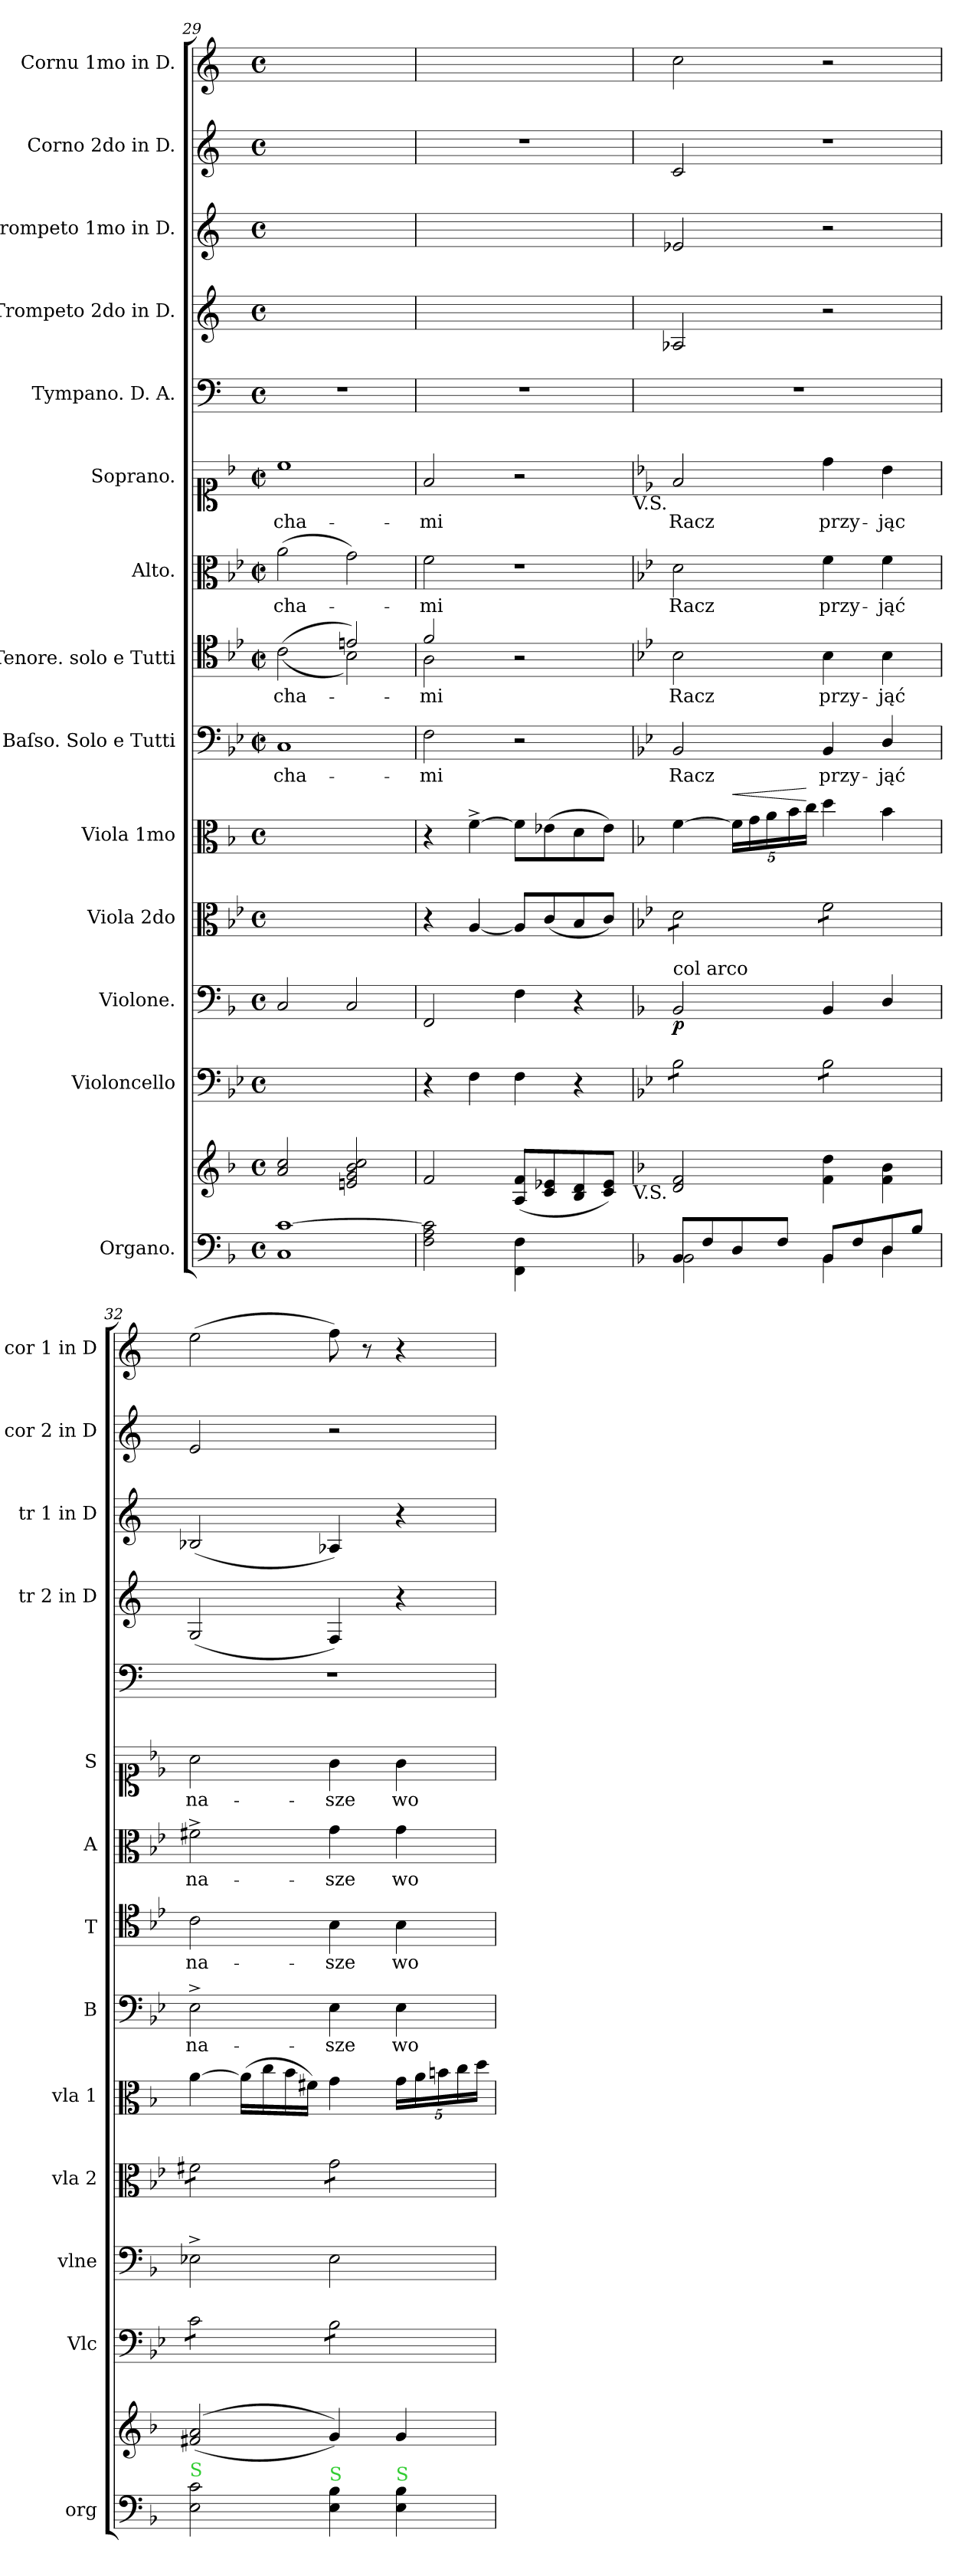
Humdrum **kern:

**kern	**kern	**dynam	**kern	**kern	**dynam	**kern	**kern	**dynam	**kern	**text	**kern	**text	**kern	**text	**kern	**text	**kern	**kern	**kern	**kern	**kern
*part14	*part14	*part14	*part13	*part12	*part12	*part11	*part10	*part10	*part9	*part9	*part8	*part8	*part7	*part7	*part6	*part6	*part5	*part4	*part3	*part2	*part1
*staff15	*staff14	*staff14/15	*staff13	*staff12	*staff12	*staff11	*staff10	*staff10	*staff9	*staff9	*staff8	*staff8	*staff7	*staff7	*staff6	*staff6	*staff5	*staff4	*staff3	*staff2	*staff1
*I"Organo.	*	*	*I"Violoncello	*I"Violone.	*	*I"Viola 2do	*I"Viola 1mo	*	*I"Baſso. Solo e Tutti	*	*I"Tenore. solo e Tutti	*	*I"Alto.	*	*I"Soprano.	*	*I"Tympano. D. A.	*I"Trompeto 2do in D.	*I"Trompeto 1mo in D.	*I"Corno 2do in D.	*I"Cornu 1mo in D.
*I'org	*	*	*I'Vlc	*I'vlne	*	*I'vla 2	*I'vla 1	*	*I'B	*	*I'T	*	*I'A	*	*I'S	*	*	*I'tr 2 in D	*I'tr 1 in D	*I'cor 2 in D	*I'cor 1 in D
*clefF4	*clefG2	*	*clefF4	*clefF4	*	*clefC3	*clefC3	*	*clefF4	*	*clefC4	*	*clefC3	*	*clefC1	*	*clefF4	*clefG2	*clefG2	*clefG2	*clefG2
*	*	*	*	*	*	*	*	*	*	*	*	*	*	*	*	*	*	*ITrd-1c-2	*ITrd-1c-2	*ITrd6c10	*ITrd6c10
*k[b-]	*k[b-]	*	*k[b-e-]	*k[b-]	*	*k[b-e-]	*k[b-]	*	*k[b-e-]	*	*k[b-e-]	*	*k[b-e-]	*	*k[b-]	*	*k[]	*k[f#c#]	*k[f#c#]	*k[f#c#]	*k[f#c#]
*M4/4	*M4/4	*	*M4/4	*M4/4	*	*M4/4	*M4/4	*	*M4/4	*	*M4/4	*	*M4/4	*	*M4/4	*	*M4/4	*M4/4	*M4/4	*M4/4	*M4/4
*met(c)	*met(c)	*	*met(c)	*met(c)	*	*met(c)	*met(c)	*	*met(c|)	*	*met(c|)	*	*met(c|)	*	*met(c|)	*	*met(c)	*met(c)	*met(c)	*met(c)	*met(c)
=29	=29	=29	=29	=29	=29	=29	=29	=29	=29	=29	=29	=29	=29	=29	=29	=29	=29	=29	=29	=29	=29
*	*	*	*	*	*	*	*	*	*	*	*^	*	*	*	*	*	*	*	*	*	*
1C [1c	2a/ 2cc/	.	1ryy	2C/	.	1ryy	1ryy	.	1C	-cha-	(2c\	(2c\yy	-cha-	(2a\	-cha-	1cc	-cha-	1r	1ryy	1ryy	1ryy	1ryy
.	2en/ 2g/ 2b-/ 2cc/	.	.	2C/	.	.	.	.	.	.	2en/)	2B-\)	.	2g\)	.	.	.	.	.	.	.	.
=30	=30	=30	=30	=30	=30	=30	=30	=30	=30	=30	=30	=30	=30	=30	=30	=30	=30	=30	=30	=30	=30	=30
2F\ 2A\ 2c]\	2f/	.	4r	2FF/	.	4r	4r	.	2F\	-mi	2f/	2A\	-mi	2f\	-mi	2f/	-mi	1r	1ryy	1ryy	1r	1ryy
.	.	.	4F\	.	.	[4A/	[4f^\	.	.	.	.	.	.	.	.	.	.	.	.	.	.	.
!	!	!	!	!	!	!	!	!	!	!	!	!	!	!LO:N:vis=1	!	!	!	!	!	!	!	!
4FF\ 4F\	(8A/ 8f/L	.	4F\	4F\	.	8A/L]	8f\L]	.	2r	.	2r	2ryy	.	2r	.	2r	.	.	.	.	.	.
.	8c/ 8e-X/	.	.	.	.	(8c/	(8e-X\	.	.	.	.	.	.	.	.	.	.	.	.	.	.	.
4ryy	8B-/ 8d/	.	4r	4r	.	8B-/	8d\	.	.	.	.	.	.	.	.	.	.	.	.	.	.	.
.	8c/ 8e-/J)	.	.	.	.	8c/J)	8e-\J)	.	.	.	.	.	.	.	.	.	.	.	.	.	.	.
*	*	*	*	*	*	*	*	*	*	*	*v	*v	*	*	*	*	*	*	*	*	*	*
!	!	!	!	!	!	!	!	!	!	!	!	!	!	!	!LO:TX:b:t=V.S.	!	!	!	!	!	!
!	!LO:TX:b:t=V.S.	!	!	!	!	!	!	!	!	!	!	!	!	!	!	!	!	!	!	!	!
=31	=31	=31	=31	=31	=31	=31	=31	=31	=31	=31	=31	=31	=31	=31	=31	=31	=31	=31	=31	=31	=31
*	*	*	*	*	*	*	*	*	*	*	*	*	*	*	*k[b-e-]	*	*	*	*	*	*
*^	*	*	*	*	*	*	*	*	*	*	*	*	*	*	*	*	*	*	*	*	*
!	!	!	!	!	!LO:TX:a:t=col arco	!	!	!	!	!	!	!	!	!	!	!	!	!	!	!	!	!
!	!	!	!LO:DY:rj	!	!	!	!	!	!	!	!	!	!	!	!	!	!	!	!	!	!	!
*	*	*	*	*tremolo	*	*	*	*	*	*	*	*	*	*	*	*	*	*	*	*	*	*
*	*	*	*	*	*	*	*tremolo	*	*	*	*	*	*	*	*	*	*	*	*	*	*	*
8BB-/L	2BB-\	2d/ 2f/	p&colon;	8B-\L	2BB-/	p	8d\L	[4f\	.	2BB-/	Racz	2B-\	Racz	2d\	Racz	2f/	Racz	1r	2B-X/	2fn/	2D/	2d\
8F/	.	.	.	8B-\	.	.	8d\	.	.	.	.	.	.	.	.	.	.	.	.	.	.	.
!	!	!	!	!	!	!	!	!	!LO:HP:a	!	!	!	!	!	!	!	!	!	!	!	!	!
8D/	.	.	.	8B-\	.	.	8d\	20f\LL]	<	.	.	.	.	.	.	.	.	.	.	.	.	.
.	.	.	.	.	.	.	.	20g\	.	.	.	.	.	.	.	.	.	.	.	.	.	.
.	.	.	.	.	.	.	.	20a\	.	.	.	.	.	.	.	.	.	.	.	.	.	.
8F/J	.	.	.	8B-\J	.	.	8d\J	.	.	.	.	.	.	.	.	.	.	.	.	.	.	.
.	.	.	.	.	.	.	.	20b-\	.	.	.	.	.	.	.	.	.	.	.	.	.	.
.	.	.	.	.	.	.	.	20cc\JJ	[	.	.	.	.	.	.	.	.	.	.	.	.	.
!	!	!	!	!	!	!	!	!	!	!	!	!	!	!	!	!	!	!	!	!	!LO:N:vis=1	!
8BB-/L	4BB-\	4f\ 4dd\	.	8B-\L	4BB-/	.	8f\L	4dd\	.	4BB-/	przy-	4B-\	przy-	4f\	przy-	4dd\	przy-	.	2r	2r	2r	2r
8F/	.	.	.	8B-\	.	.	8f\	.	.	.	.	.	.	.	.	.	.	.	.	.	.	.
8D/	4D\	4f\ 4b-\	.	8B-\	4D/	.	8f\	4b-\	.	4D/	-jąć	4B-\	-jąć	4f\	-jąć	4b-\	-jąc	.	.	.	.	.
8B-/J	.	.	.	8B-\J	.	.	8f\J	.	.	.	.	.	.	.	.	.	.	.	.	.	.	.
*v	*v	*	*	*	*	*	*	*	*	*	*	*	*	*	*	*	*	*	*	*	*	*
=32	=32	=32	=32	=32	=32	=32	=32	=32	=32	=32	=32	=32	=32	=32	=32	=32	=32	=32	=32	=32	=32
!LO:TX:a:color=limegreen:t=S	!	!	!	!	!	!	!	!	!	!	!	!	!	!	!	!	!	!	!	!	!
2E\ 2c\	(<(>2f#X/ 2a/	.	8c\L	2E-X^\	.	8f#X\L	[4a\	.	2E-^\	na-	2c\	na-	2f#X^\	na-	2a\	na-	1r	(>2A/	(2cn/	2F#/	(2f#\
.	.	.	8c\	.	.	8f#X\	.	.	.	.	.	.	.	.	.	.	.	.	.	.	.
.	.	.	8c\	.	.	8f#X\	(16a\LL]	.	.	.	.	.	.	.	.	.	.	.	.	.	.
.	.	.	.	.	.	.	16cc\	.	.	.	.	.	.	.	.	.	.	.	.	.	.
.	.	.	8c\J	.	.	8f#X\J	16b-\	.	.	.	.	.	.	.	.	.	.	.	.	.	.
.	.	.	.	.	.	.	16f#X\JJ)	.	.	.	.	.	.	.	.	.	.	.	.	.	.
!LO:TX:a:color=limegreen:t=S	!	!	!	!	!	!	!	!	!	!	!	!	!	!	!	!	!	!	!	!	!
4E\ 4B-\	4g/))	.	8B-\L	2E-\	.	8g\L	4g\	.	4E-\	-sze	4B-\	-sze	4g\	-sze	4g\	-sze	.	4G/)	4B-X/)	2r	8g\)
.	.	.	8B-\	.	.	8g\	.	.	.	.	.	.	.	.	.	.	.	.	.	.	8r
!LO:TX:a:color=limegreen:t=S	!	!	!	!	!	!	!	!	!	!	!	!	!	!	!	!	!	!	!	!	!
4E\ 4B-\	4g/	.	8B-\	.	.	8g\	20g\LL	.	4E-\	wo-	4B-\	wo-	4g\	wo-	4g\	wo-	.	4r	4r	.	4r
.	.	.	.	.	.	.	20a\	.	.	.	.	.	.	.	.	.	.	.	.	.	.
.	.	.	.	.	.	.	20bn\	.	.	.	.	.	.	.	.	.	.	.	.	.	.
.	.	.	8B-\J	.	.	8g\J	.	.	.	.	.	.	.	.	.	.	.	.	.	.	.
*	*	*	*	*	*	*Xtremolo	*	*	*	*	*	*	*	*	*	*	*	*	*	*	*
*	*	*	*Xtremolo	*	*	*	*	*	*	*	*	*	*	*	*	*	*	*	*	*	*
.	.	.	.	.	.	.	20cc\	.	.	.	.	.	.	.	.	.	.	.	.	.	.
.	.	.	.	.	.	.	20dd\JJ	.	.	.	.	.	.	.	.	.	.	.	.	.	.
=	=	=	=	=	=	=	=	=	=	=	=	=	=	=	=	=	=	=	=	=	=
*-	*-	*-	*-	*-	*-	*-	*-	*-	*-	*-	*-	*-	*-	*-	*-	*-	*-	*-	*-	*-	*-
